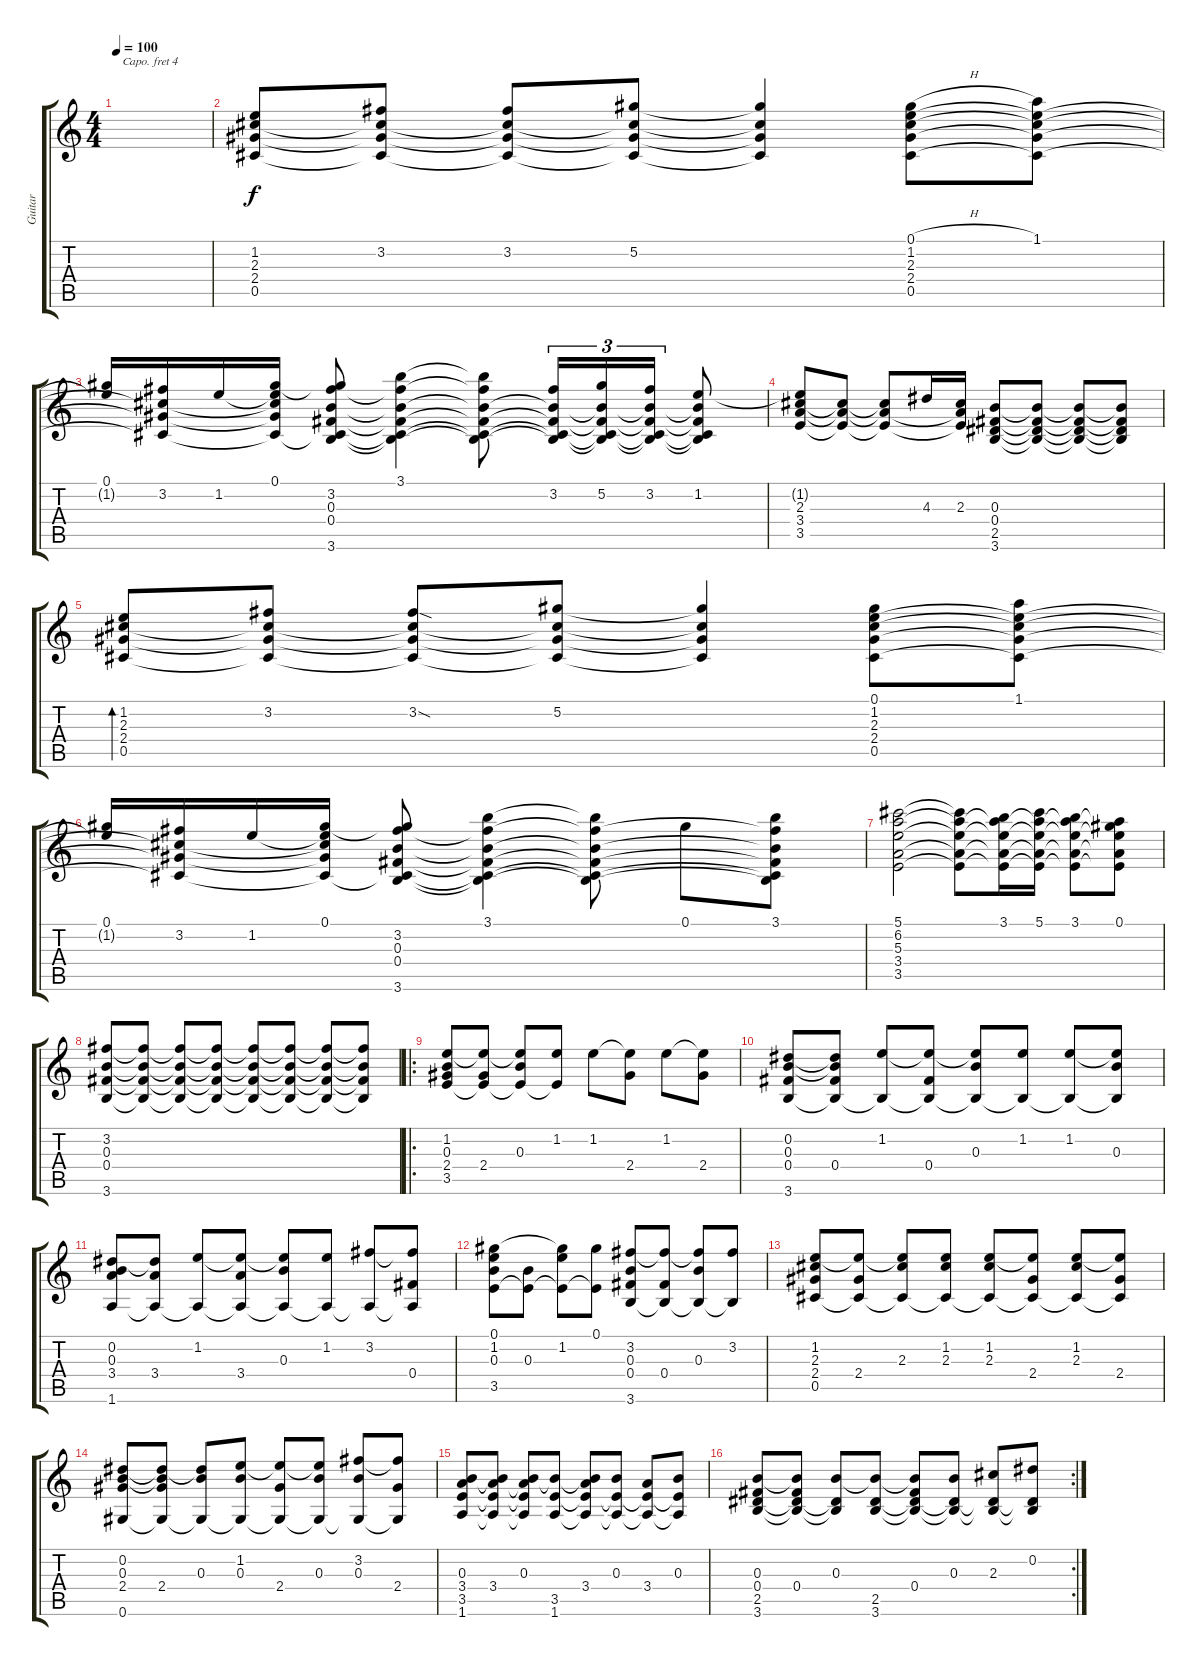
\track ("Guitar" "Guitar") {instrument electricguitarjazz}
\staff {score tabs}
\capo 4
\tuning (E4 B3 G3 D3 A2 E2) {hide}
\ts (4 4)
\tempo 100
\clef g2
\ks c
|
(1.2 2.3 2.4 0.5).8 (3.2 2.3{t} 2.4{t} 0.5{t}).8 (3.2 2.3{t} 2.4{t} 0.5{t}).8 (5.2 2.3{t} 2.4{t} 0.5{t}).8 (5.2{t} 2.3{t} 2.4{t} 0.5{t}).4 (0.1{h} 1.2 2.3 2.4 0.5).8 (1.1 1.2{t} 2.3{t} 2.4{t} 0.5{t}).8 |
(0.1 1.2{t}).16 (3.2 2.3{t} 2.4{t} 0.5{t}).16 1.2.16 (0.1 1.2{t} 2.3{t} 2.4{t} 0.5{t}).16 (0.1{t} 3.2 0.3 0.4 0.5{t} 3.6).8 (3.1 3.2{t} 0.3{t} 0.4{t} 0.5{t} 3.6{t}).4 (3.1{t} 3.2{t} 0.3{t} 0.4{t} 0.5{t} 3.6{t}).8 (3.2 0.3{t} 0.4{t} 0.5{t} 3.6{t}).16{tu (3 2)} (5.2 0.3{t} 0.4{t} 0.5{t} 3.6{t}).16{tu (3 2)} (3.2 0.3{t} 0.4{t} 0.5{t} 3.6{t}).16{tu (3 2)} (1.2 0.3{t} 0.4{t} 0.5{t} 3.6{t}).8 |
(1.2{t} 2.3 3.4 3.5).8 (2.3{t} 3.4{t} 3.5{t}).8 (2.3{t} 3.4{t} 3.5{t}).8 4.3.16 (2.3 3.4{t} 3.5{t}).16 (0.3 0.4 2.5 3.6).8 (0.3{t} 0.4{t} 2.5{t} 3.6{t}).8 (0.3{t} 0.4{t} 2.5{t} 3.6{t}).8 (0.3{t} 0.4{t} 2.5{t} 3.6{t}).8 |
(1.2 2.3 2.4 0.5).8{bd 240} (3.2 2.3{t} 2.4{t} 0.5{t}).8 (3.2{sod} 2.3{t} 2.4{t} 0.5{t}).8 (5.2 2.3{t} 2.4{t} 0.5{t}).8 (5.2{t} 2.3{t} 2.4{t} 0.5{t}).4 (0.1 1.2 2.3 2.4 0.5).8 (1.1 1.2{t} 2.3{t} 2.4{t} 0.5{t}).8 |
(0.1 1.2{t}).16 (3.2 2.3{t} 2.4{t} 0.5{t}).16 1.2.16 (0.1 1.2{t} 2.3{t} 2.4{t} 0.5{t}).16 (0.1{t} 3.2 0.3 0.4 0.5{t} 3.6).8 (3.1 3.2{t} 0.3{t} 0.4{t} 0.5{t} 3.6{t}).4 (3.1{t} 3.2{t} 0.3{t} 0.4{t} 0.5{t} 3.6{t}).8 0.1.8 (3.1 3.2{t} 0.3{t} 0.4{t} 0.5{t} 3.6{t}).8 |
(5.1 6.2 5.3 3.4 3.5).2 (5.1{t} 6.2{t} 5.3{t} 3.4{t} 3.5{t}).8 (3.1 6.2{t} 5.3{t} 3.4{t} 3.5{t}).16 (5.1 6.2{t} 5.3{t} 3.4{t} 3.5{t}).16 (3.1 6.2{t} 5.3{t} 3.4{t} 3.5{t}).8 (0.1 6.2{t} 5.3{t} 3.4{t} 3.5{t}).8 |
(3.2 0.3 0.4 3.6).8 (3.2{t} 0.3{t} 0.4{t} 3.6{t}).8 (3.2{t} 0.3{t} 0.4{t} 3.6{t}).8 (3.2{t} 0.3{t} 0.4{t} 3.6{t}).8 (3.2{t} 0.3{t} 0.4{t} 3.6{t}).8 (3.2{t} 0.3{t} 0.4{t} 3.6{t}).8 (3.2{t} 0.3{t} 0.4{t} 3.6{t}).8 (3.2{t} 0.3{t} 0.4{t} 3.6{t}).8 |
\ro
(1.2 0.3 2.4 3.5).8 (1.2{t} 2.4 3.5{t}).8 (1.2{t} 0.3 3.5{t}).8 (1.2 3.5{t}).8 1.2.8 (1.2{t} 2.4).8 1.2.8 (1.2{t} 2.4).8 |
(0.2 0.3 0.4 3.6).8 (0.2{t} 0.3{t} 0.4 3.6{t}).8 (1.2 3.6{t}).8 (1.2{t} 0.4 3.6{t}).8 (1.2{t} 0.3 3.6{t}).8 (1.2 3.6{t}).8 (1.2 3.6{t}).8 (1.2{t} 0.3 3.6{t}).8 |
(0.2 0.3 3.4 1.6).8 (0.2{t} 3.4 1.6{t}).8 (1.2 1.6{t}).8 (1.2{t} 3.4 1.6{t}).8 (1.2{t} 0.3 1.6{t}).8 (1.2 1.6{t}).8 (3.2 1.6{t}).8 (3.2{t} 0.4 1.6{t}).8 |
(0.1 1.2 0.3 3.5).8 (0.3 3.5{t}).8 (0.1{t} 1.2 3.5{t}).8 (0.1 3.5{t}).8 (3.2 0.3 0.4 3.6).8 (3.2{t} 0.4 3.6{t}).8 (3.2{t} 0.3 3.6{t}).8 (3.2 3.6{t}).8 |
(1.2 2.3 2.4 0.5).8 (1.2{t} 2.4 0.5{t}).8 (1.2{t} 2.3 0.5{t}).8 (1.2 2.3 0.5{t}).8 (1.2 2.3 0.5{t}).8 (1.2{t} 2.4 0.5{t}).8 (1.2 2.3 0.5{t}).8 (1.2{t} 2.4 0.5{t}).8 |
(0.2 0.3 2.4 0.6).8 (0.2{t} 0.3{t} 2.4 0.6{t}).8 (0.2{t} 0.3 0.6{t}).8 (1.2 0.3 0.6{t}).8 (1.2{t} 2.4 0.6{t}).8 (1.2{t} 0.3 0.6{t}).8 (3.2 0.3 0.6{t}).8 (3.2{t} 2.4 0.6{t}).8 |
(0.3 3.4 3.5 1.6).8 (0.3{t} 3.4 3.5{t} 1.6{t}).8 (0.3 3.4{t} 3.5{t} 1.6{t}).8 (0.3{t} 3.5 1.6).8 (0.3{t} 3.4 3.5{t} 1.6{t}).8 (0.3 3.5{t} 1.6{t}).8 (3.4 3.5{t} 1.6{t}).8 (0.3 3.5{t} 1.6{t}).8 |
\rc 2
(0.3 0.4 2.5 3.6).8 (0.3{t} 0.4 2.5{t} 3.6{t}).8 (0.3 2.5{t} 3.6{t}).8 (0.3{t} 2.5 3.6).8 (0.3{t} 0.4 2.5{t} 3.6{t}).8 (0.3 2.5{t} 3.6{t}).8 (2.3 2.5{t} 3.6{t}).8 (0.2 2.5{t} 3.6{t}).8
